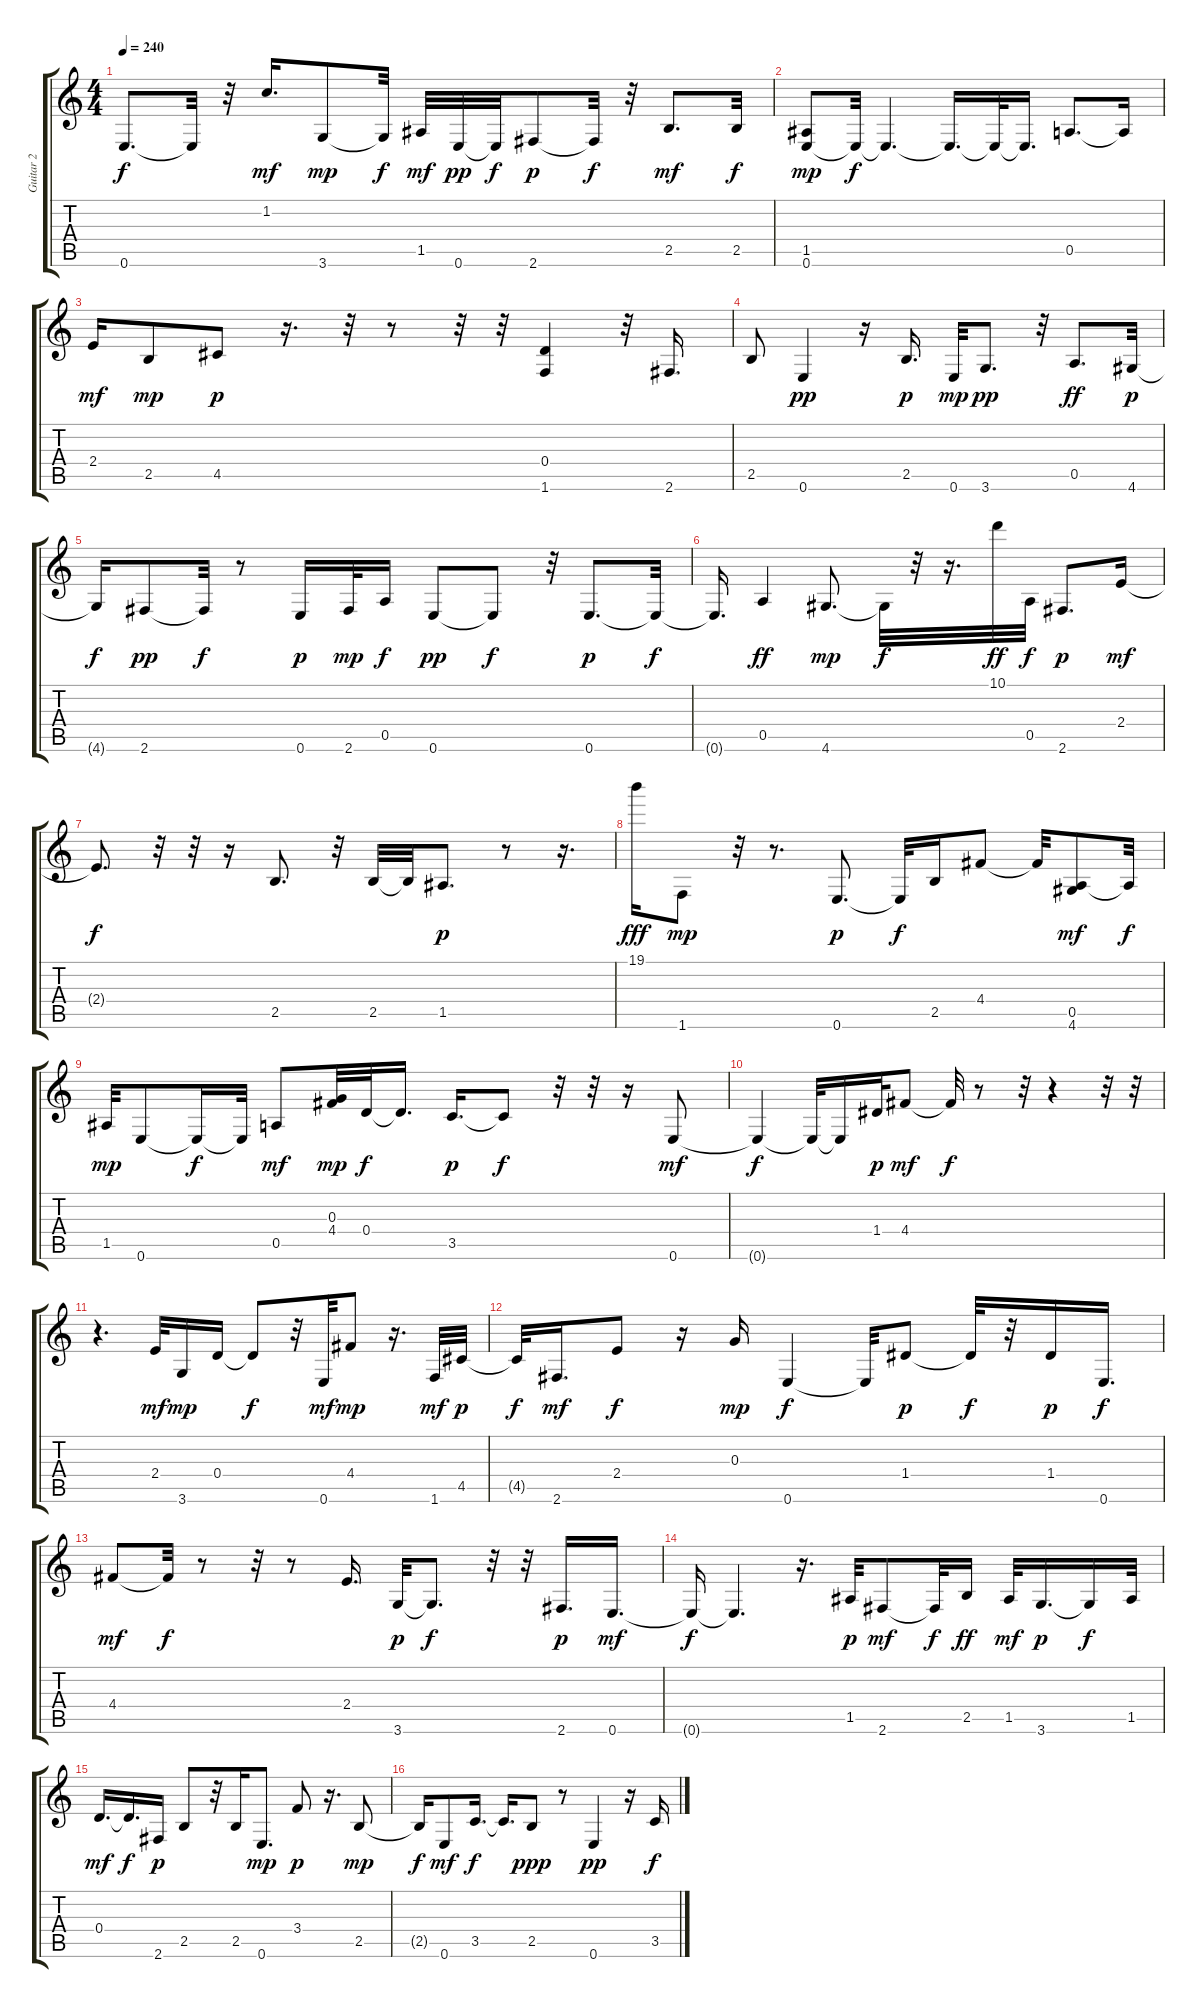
\track ("Guitar 2" "Guitar 2") {instrument acousticguitarsteel}
\staff {score tabs}
\tuning (E4 B3 G3 D3 A2 E2) {hide}
\ts (4 4)
\tempo 240
\clef g2
\ks c
0.6{t}.8{d dy f} 0.6{t}.32 r.32 1.2.16{d dy mf} 3.6.8{dy mp} 3.6{t}.32{dy f} 1.5.32{dy mf} 0.6.32{dy pp} 0.6{t}.32{dy f} 2.6.8{dy p} 2.6{t}.32{dy f} r.32 2.5.8{d dy mf} 2.5.32{dy f} |
(1.5 0.6).8{dy mp} 0.6{t}.32{dy f} 0.6{t}.4{d} 0.6{t}.16{d} 0.6{t}.32 0.6{t}.16{d} 0.5.8{d} 0.5{t}.16 |
2.4.16{dy mf} 2.5.8{dy mp} 4.5.8{dy p} r.16{d} r.32 r.8 r.32 r.32 (0.4 1.6).4 r.32 2.6.16{d} |
2.5.8 0.6.4{dy pp} r.16 2.5.16{d dy p} 0.6.32{dy mp} 3.6.8{d dy pp} r.32 0.5.8{d dy ff} 4.6.32{dy p} |
4.6{t}.16{dy f} 2.6.8{dy pp} 2.6{t}.32{dy f} r.8 0.6.16{dy p} 2.6.32{dy mp} 0.5.16{dy f} 0.6.8{dy pp} 0.6{t}.8{dy f} r.32 0.6.8{d dy p} 0.6{t}.32{dy f} |
0.6{t}.16{d} 0.5.4{dy ff} 4.6.8{d dy mp} 4.6{t}.32{dy f} r.32 r.16{d} 10.1.32{dy ff} 0.5.32{dy f} 2.6.8{d dy p} 2.4.16{dy mf} |
2.4{t}.8{d dy f} r.32 r.32 r.16 2.5.8{d} r.32 2.5.32 2.5{t}.32 1.5.8{d dy p} r.8 r.16{d} |
19.1.16{dy fff} 1.6.8{dy mp} r.32 r.8{d} 0.6.8{d dy p} 0.6{t}.32{dy f} 2.5.16 4.4.8 4.4{t}.32 (0.5 4.6).8{dy mf} 0.5{t}.32{dy f} |
1.5.32{dy mp} 0.6.8 0.6{t}.16{dy f} 0.6{t}.32 0.5.8{dy mf} (0.3 4.4).32{dy mp} 0.4.32{dy f} 0.4{t}.16{d} 3.5.16{d dy p} 3.5{t}.8{dy f} r.32 r.32 r.16 0.6.8{dy mf} |
0.6{t}.4{dy f} 0.6{t}.32 0.6{t}.16 1.4.32{dy p} 4.4.8{dy mf} 4.4{t}.32{dy f} r.8 r.32 r.4 r.32 r.32 |
r.4{d} 2.4.32{dy mf} 3.6.16{dy mp} 0.4.16 0.4{t}.8{dy f} r.32 0.6.32{dy mf} 4.4.8{dy mp} r.16{d} 1.6.32{dy mf} 4.5.32{dy p} |
4.5{t}.32{dy f} 2.6.16{d dy mf} 2.4.8{dy f} r.16 0.3.16{dy mp} 0.6.4{dy f} 0.6{t}.32 1.4.8{dy p} 1.4{t}.32{dy f} r.32 1.4.16{dy p} 0.6.16{d dy f} |
4.4.8{dy mf} 4.4{t}.32{dy f} r.8 r.32 r.8 2.4.16{d} 3.6.32{dy p} 3.6{t}.8{d dy f} r.32 r.32 2.6.16{d dy p} 0.6.16{d dy mf} |
0.6{t}.16{dy f} 0.6{t}.4{d} r.16{d} 1.5.32{dy p} 2.6.8{dy mf} 2.6{t}.32{dy f} 2.5.16{dy ff} 1.5.32{dy mf} 3.6.16{d dy p} 3.6{t}.16{dy f} 1.5.32 |
0.4.16{d dy mf} 0.4{t}.16{d dy f} 2.6.16{dy p} 2.5.8 r.32 2.5.16 0.6.8{d dy mp} 3.4.8{dy p} r.16{d} 2.5.8{dy mp} |
2.5{t}.16{dy f} 0.6.8{dy mf} 3.5.16{d dy f} 3.5{t}.16{d} 2.5.8{dy ppp} r.8 0.6.4{dy pp} r.16 3.5.16{dy f}
